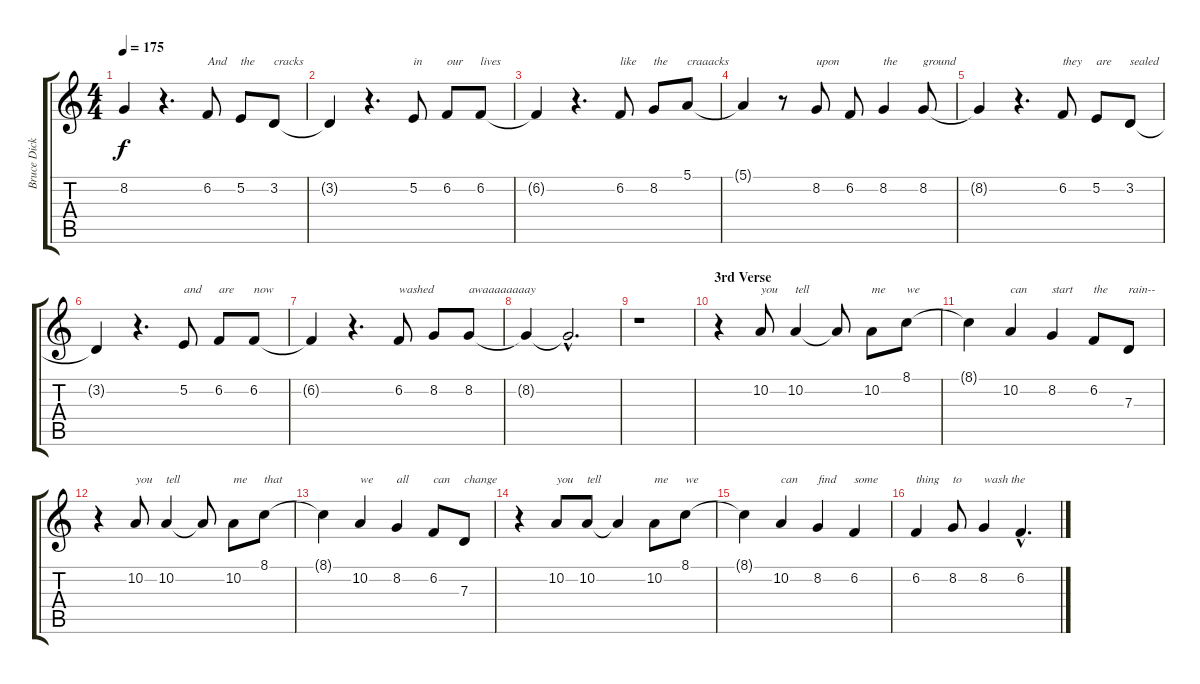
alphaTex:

\track ("Bruce Dickinson" "Bruce Dick") {instrument sopranosax}
\staff {score tabs}
\tuning (E4 B3 G3 D3 A2 E2) {hide}
\ts (4 4)
\tempo 175
\clef g2
\ks c
8.2{t}.4{dy f} r.4{d} 6.2.8{txt "And"} 5.2.8{txt "the"} 3.2.8{txt "cracks"} |
3.2{t}.4 r.4{d} 5.2.8{txt "in"} 6.2.8{txt "our"} 6.2.8{txt "lives"} |
6.2{t}.4 r.4{d} 6.2.8{txt "like"} 8.2.8{txt "the"} 5.1.8{txt "craaacks"} |
5.1{t}.4 r.8 8.2.8{txt "upon"} 6.2.8 8.2.4{txt "the"} 8.2.8{txt "ground"} |
8.2{t}.4 r.4{d} 6.2.8{txt "they"} 5.2.8{txt "are"} 3.2.8{txt "sealed"} |
3.2{t}.4 r.4{d} 5.2.8{txt "and"} 6.2.8{txt "are"} 6.2.8{txt "now"} |
6.2{t}.4 r.4{d} 6.2.8{txt "washed"} 8.2.8 8.2.8{txt "awaaaaaaaay"} |
8.2{t}.4 8.2{hac t}.2{d} |
r.1 |
\section ("" "3rd Verse")
r.4 10.2.8{txt "you "} 10.2.4{txt "tell"} 10.2{t}.8 10.2.8{txt "me"} 8.1.8{txt "we"} |
8.1{t}.4 10.2.4{txt "can"} 8.2.4{txt "start"} 6.2.8{txt "the "} 7.3.8{txt "rain--"} |
r.4 10.2.8{txt "you "} 10.2.4{txt "tell"} 10.2{t}.8 10.2.8{txt "me"} 8.1.8{txt "that"} |
8.1{t}.4 10.2.4{txt "we"} 8.2.4{txt "all"} 6.2.8{txt "can "} 7.3.8{txt "change"} |
r.4 10.2.8{txt "you"} 10.2.8{txt "tell"} 10.2{t}.4 10.2.8{txt "me"} 8.1.8{txt "we"} |
8.1{t}.4 10.2.4{txt "can"} 8.2.4{txt "find"} 6.2.4{txt "some"} |
6.2.4{txt "thing"} 8.2.8{txt "to"} 8.2.4{txt "wash the"} 6.2{hac}.4{d}
